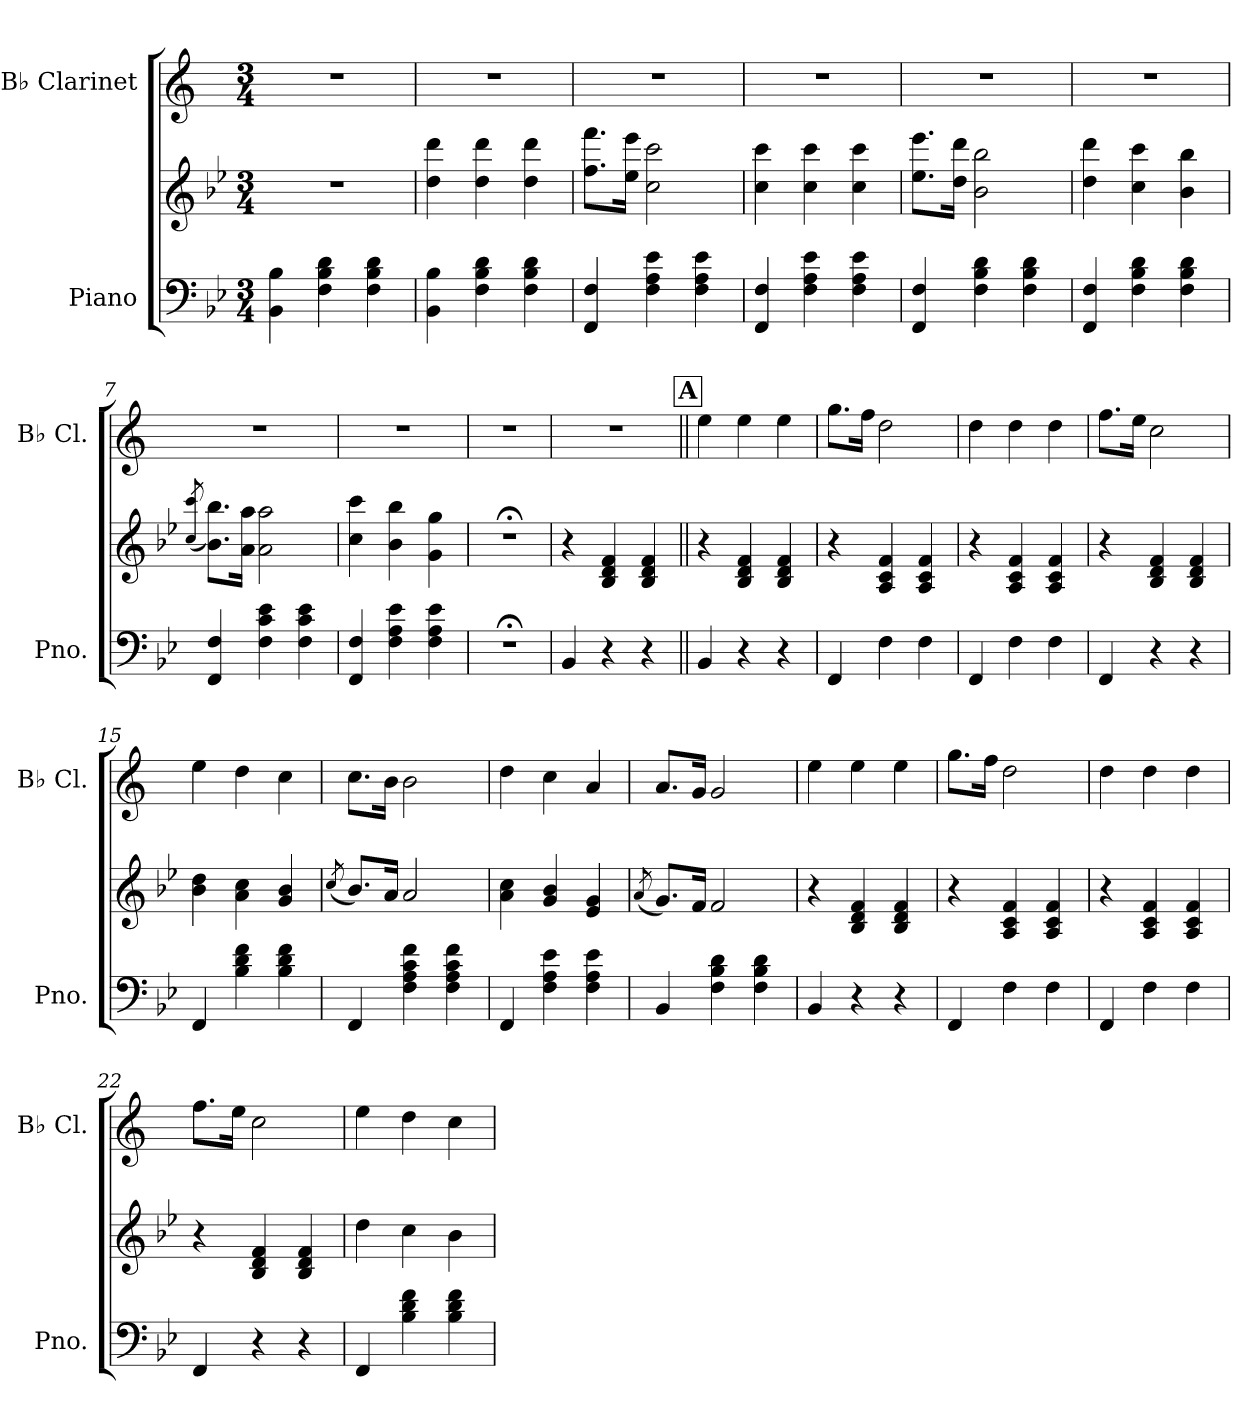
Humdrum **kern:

**kern	**kern	**kern
*part2	*part2	*part1
*staff3	*staff2	*staff1
*I"Piano	*	*I"B♭ Clarinet
*I'Pno.	*	*I'B♭ Cl.
*clefF4	*clefG2	*clefG2
*	*	*ITrd1c2
*k[b-e-]	*k[b-e-]	*k[b-e-]
*M3/4	*M3/4	*M3/4
=1	=1	=1
4BB-\ 4B-\	2.r	2.r
4F\ 4B-\ 4d\	.	.
4F\ 4B-\ 4d\	.	.
=2	=2	=2
4BB-\ 4B-\	4dd\ 4ddd\	2.r
4F\ 4B-\ 4d\	4dd\ 4ddd\	.
4F\ 4B-\ 4d\	4dd\ 4ddd\	.
=3	=3	=3
4FF/ 4F/	8.ff\ 8.fff\L	2.r
.	16ee-\ 16eee-\Jk	.
4F\ 4A\ 4e-\	2cc\ 2ccc\	.
4F\ 4A\ 4e-\	.	.
=4	=4	=4
4FF/ 4F/	4cc\ 4ccc\	2.r
4F\ 4A\ 4e-\	4cc\ 4ccc\	.
4F\ 4A\ 4e-\	4cc\ 4ccc\	.
=5	=5	=5
4FF/ 4F/	8.ee-\ 8.eee-\L	2.r
.	16dd\ 16ddd\Jk	.
4F\ 4B-\ 4d\	2b-\ 2bb-\	.
4F\ 4B-\ 4d\	.	.
=6	=6	=6
4FF/ 4F/	4dd\ 4ddd\	2.r
4F\ 4B-\ 4d\	4cc\ 4ccc\	.
4F\ 4B-\ 4d\	4b-\ 4bb-\	.
=7	=7	=7
.	(<8qcc/ 8qccc/	.
4FF/ 4F/	8.b-\ 8.bb-\L)	2.r
.	16a\ 16aa\Jk	.
4F\ 4c\ 4e-\	2a\ 2aa\	.
4F\ 4c\ 4e-\	.	.
!!LO:LB:g=z
=8	=8	=8
4FF/ 4F/	4cc\ 4ccc\	2.r
4F\ 4A\ 4e-\	4b-\ 4bb-\	.
4F\ 4A\ 4e-\	4g\ 4gg\	.
=9	=9	=9
2.r;<	2.r;<	2.r
=10	=10	=10
4BB-/	4r	2.r
4r	4B-/ 4d/ 4f/	.
4r	4B-/ 4d/ 4f/	.
!!LO:REH:place=s1:a:B:fs=14:t=A
=11||	=11||	=11||
4BB-/	4r	4dd\
4r	4B-/ 4d/ 4f/	4dd\
4r	4B-/ 4d/ 4f/	4dd\
=12	=12	=12
4FF/	4r	8.ff\L
.	.	16ee-\Jk
4F\	4A/ 4c/ 4f/	2cc\
4F\	4A/ 4c/ 4f/	.
=13	=13	=13
4FF/	4r	4cc\
4F\	4A/ 4c/ 4f/	4cc\
4F\	4A/ 4c/ 4f/	4cc\
=14	=14	=14
4FF/	4r	8.ee-\L
.	.	16dd\Jk
4r	4B-/ 4d/ 4f/	2b-\
4r	4B-/ 4d/ 4f/	.
=15	=15	=15
4FF/	4b-\ 4dd\	4dd\
4B-\ 4d\ 4f\	4a\ 4cc\	4cc\
4B-\ 4d\ 4f\	4g/ 4b-/	4b-\
=16	=16	=16
.	(<8qcc/	.
4FF/	8.b-/L)	8.b-\L
.	16a/Jk	16a\Jk
4F\ 4A\ 4c\ 4f\	2a/	2a\
4F\ 4A\ 4c\ 4f\	.	.
!!LO:LB:g=z
=17	=17	=17
4FF/	4a\ 4cc\	4cc\
4F\ 4A\ 4e-\	4g/ 4b-/	4b-\
4F\ 4A\ 4e-\	4e-/ 4g/	4g/
=18	=18	=18
.	(<8qa/	.
4BB-/	8.g/L)	8.g/L
.	16f/Jk	16f/Jk
4F\ 4B-\ 4d\	2f/	2f/
4F\ 4B-\ 4d\	.	.
=19	=19	=19
4BB-/	4r	4dd\
4r	4B-/ 4d/ 4f/	4dd\
4r	4B-/ 4d/ 4f/	4dd\
=20	=20	=20
4FF/	4r	8.ff\L
.	.	16ee-\Jk
4F\	4A/ 4c/ 4f/	2cc\
4F\	4A/ 4c/ 4f/	.
=21	=21	=21
4FF/	4r	4cc\
4F\	4A/ 4c/ 4f/	4cc\
4F\	4A/ 4c/ 4f/	4cc\
=22	=22	=22
4FF/	4r	8.ee-\L
.	.	16dd\Jk
4r	4B-/ 4d/ 4f/	2b-\
4r	4B-/ 4d/ 4f/	.
=23	=23	=23
4FF/	4dd\	4dd\
4B-\ 4d\ 4f\	4cc\	4cc\
4B-\ 4d\ 4f\	4b-\	4b-\
=	=	=
*-	*-	*-
